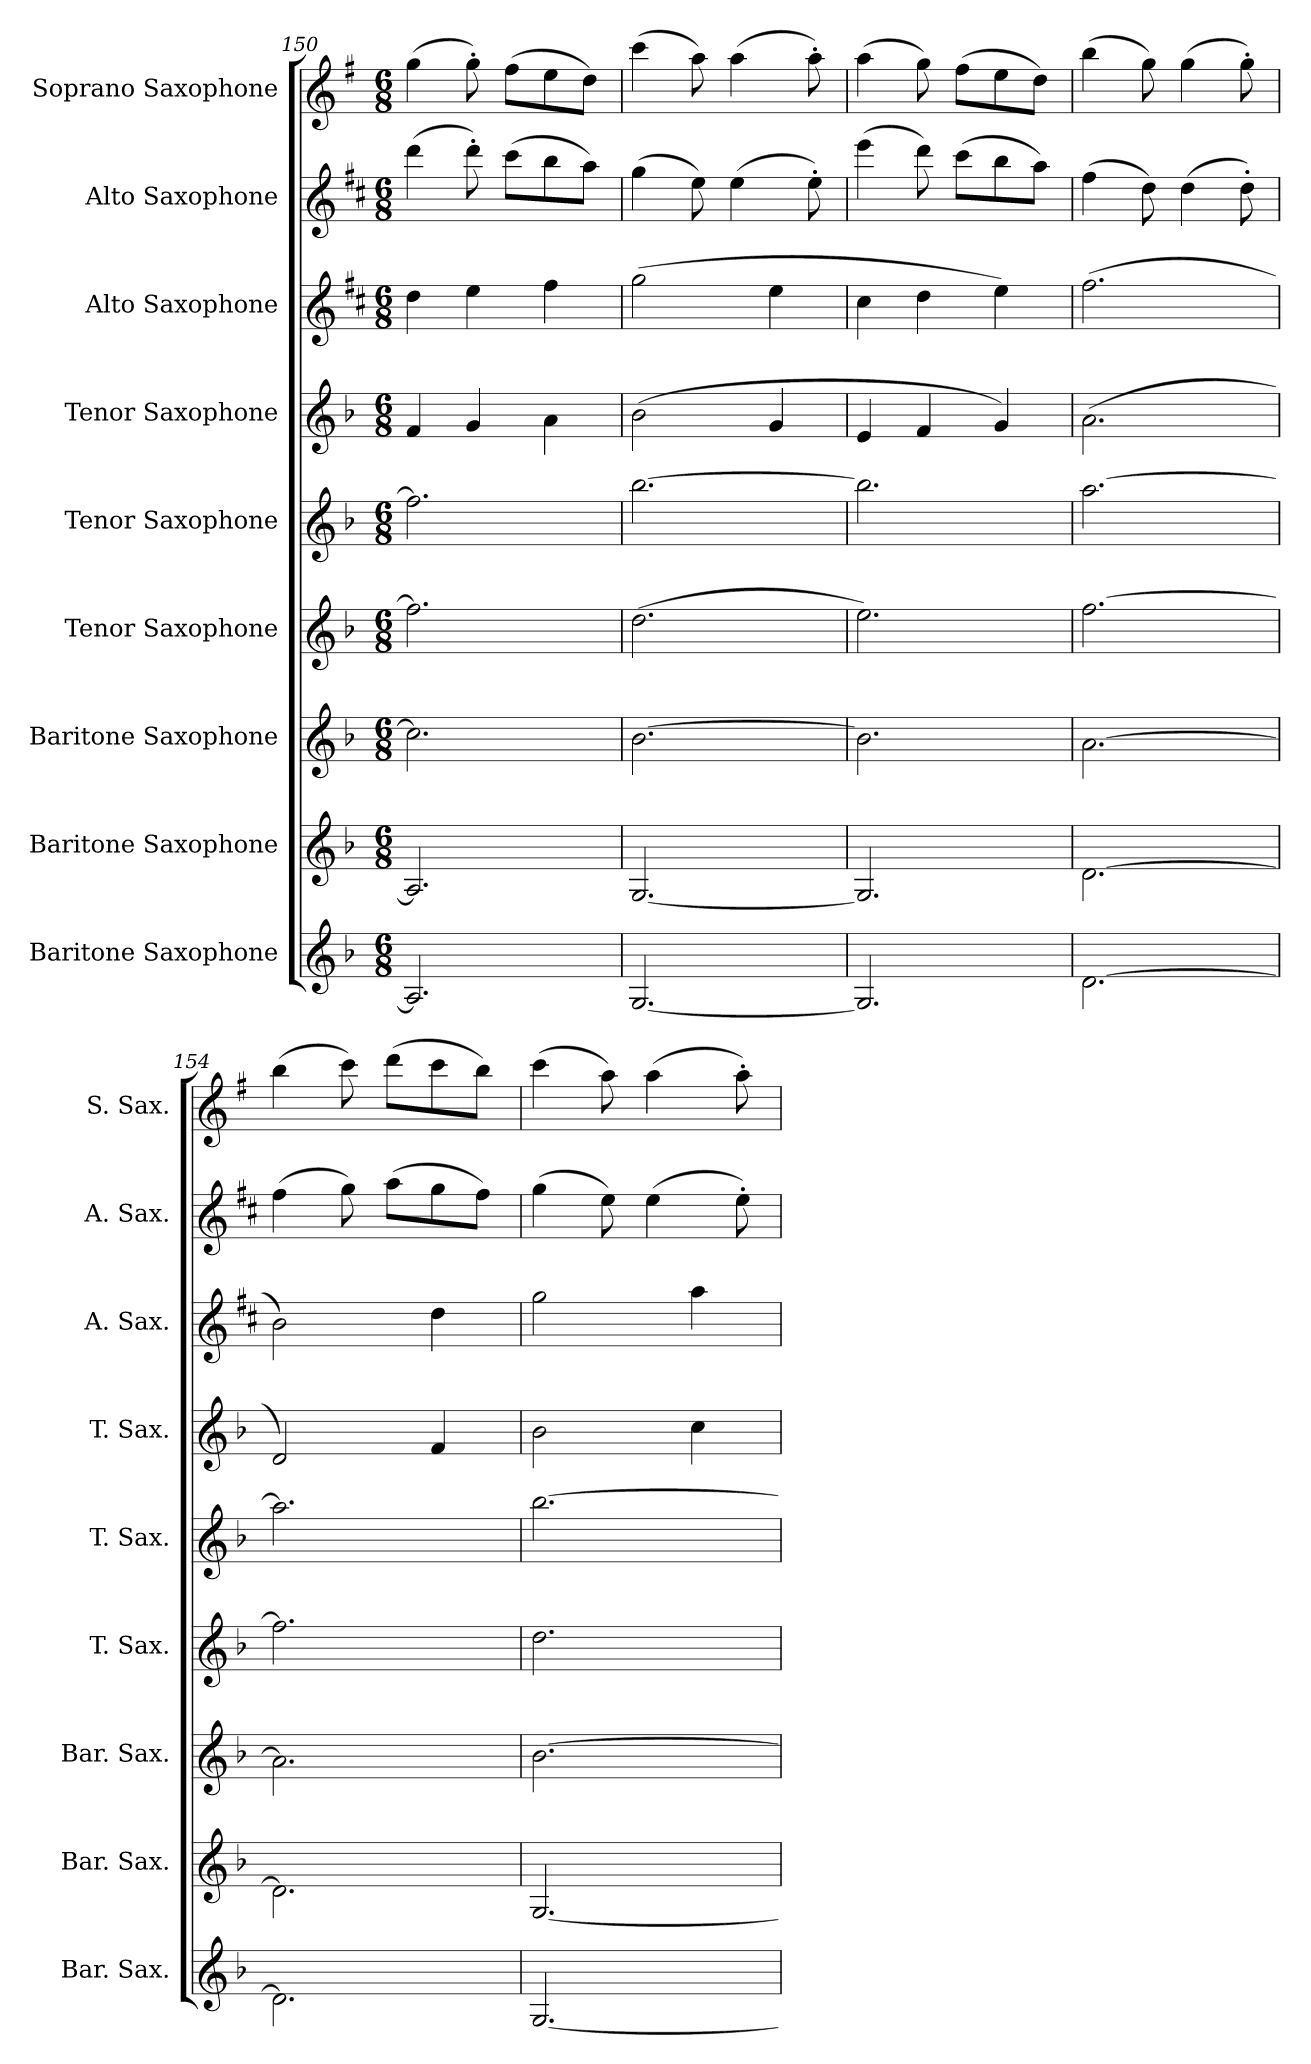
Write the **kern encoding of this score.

**kern	**kern	**kern	**kern	**kern	**kern	**kern	**kern	**kern
*part9	*part8	*part7	*part6	*part5	*part4	*part3	*part2	*part1
*staff9	*staff8	*staff7	*staff6	*staff5	*staff4	*staff3	*staff2	*staff1
*I"Baritone Saxophone	*I"Baritone Saxophone	*I"Baritone Saxophone	*I"Tenor Saxophone	*I"Tenor Saxophone	*I"Tenor Saxophone	*I"Alto Saxophone	*I"Alto Saxophone	*I"Soprano Saxophone
*I'Bar. Sax.	*I'Bar. Sax.	*I'Bar. Sax.	*I'T. Sax.	*I'T. Sax.	*I'T. Sax.	*I'A. Sax.	*I'A. Sax.	*I'S. Sax.
*clefG2	*clefG2	*clefG2	*clefG2	*clefG2	*clefG2	*clefG2	*clefG2	*clefG2
*ITrd12c21	*ITrd12c21	*ITrd12c21	*ITrd8c14	*ITrd8c14	*ITrd8c14	*ITrd5c9	*ITrd5c9	*ITrd1c2
*k[b-]	*k[b-]	*k[b-]	*k[b-]	*k[b-]	*k[b-]	*k[b-]	*k[b-]	*k[b-]
*M6/8	*M6/8	*M6/8	*M6/8	*M6/8	*M6/8	*M6/8	*M6/8	*M6/8
=150	=150	=150	=150	=150	=150	=150	=150	=150
2.AA/]	2.AA/]	2.c\]	2.f\]	2.f\]	4F/	4f\	(4ff\	(4ff\
.	.	.	.	.	4G/	4g\	8ff'\)	8ff'\)
.	.	.	.	.	.	.	(8ee\L	(8ee\L
.	.	.	.	.	4A\	4a\	8dd\	8dd\
.	.	.	.	.	.	.	8cc\J)	8cc\J)
=151	=151	=151	=151	=151	=151	=151	=151	=151
[2.GG/	[2.GG/	[2.B-\	(2.d\	[2.b-\	(2B-\	(2b-\	(4b-\	(4bb-\
.	.	.	.	.	.	.	8g\)	8gg\)
.	.	.	.	.	.	.	(4g\	(4gg\
.	.	.	.	.	4G/	4g\	.	.
.	.	.	.	.	.	.	8g'\)	8gg'\)
=152	=152	=152	=152	=152	=152	=152	=152	=152
2.GG/]	2.GG/]	2.B-\]	2.e\)	2.b-\]	4E/	4e\	(4gg\	(4gg\
.	.	.	.	.	4F/	4f\	8ff\)	8ff\)
.	.	.	.	.	.	.	(8ee\L	(8ee\L
.	.	.	.	.	4G/)	4g\)	8dd\	8dd\
.	.	.	.	.	.	.	8cc\J)	8cc\J)
=153	=153	=153	=153	=153	=153	=153	=153	=153
[2.D\	[2.D\	[2.A\	[2.f\	[2.a\	(2.A\	(2.a\	(4a\	(4aa\
.	.	.	.	.	.	.	8f\)	8ff\)
.	.	.	.	.	.	.	(4f\	(4ff\
.	.	.	.	.	.	.	8f'\)	8ff'\)
!!LO:PB:g=z
=154	=154	=154	=154	=154	=154	=154	=154	=154
2.D\]	2.D\]	2.A\]	2.f\]	2.a\]	2D/)	2d\)	(4a\	(4aa\
.	.	.	.	.	.	.	8b-\)	8bb-\)
.	.	.	.	.	.	.	(8cc\L	(8ccc\L
.	.	.	.	.	4F/	4f\	8b-\	8bb-\
.	.	.	.	.	.	.	8a\J)	8aa\J)
=155	=155	=155	=155	=155	=155	=155	=155	=155
[2.GG/	[2.GG/	[2.B-\	2.d\	[2.b-\	2B-\	2b-\	(4b-\	(4bb-\
.	.	.	.	.	.	.	8g\)	8gg\)
.	.	.	.	.	.	.	(4g\	(4gg\
.	.	.	.	.	4c\	4cc\	.	.
.	.	.	.	.	.	.	8g'\)	8gg'\)
=	=	=	=	=	=	=	=	=
*-	*-	*-	*-	*-	*-	*-	*-	*-
